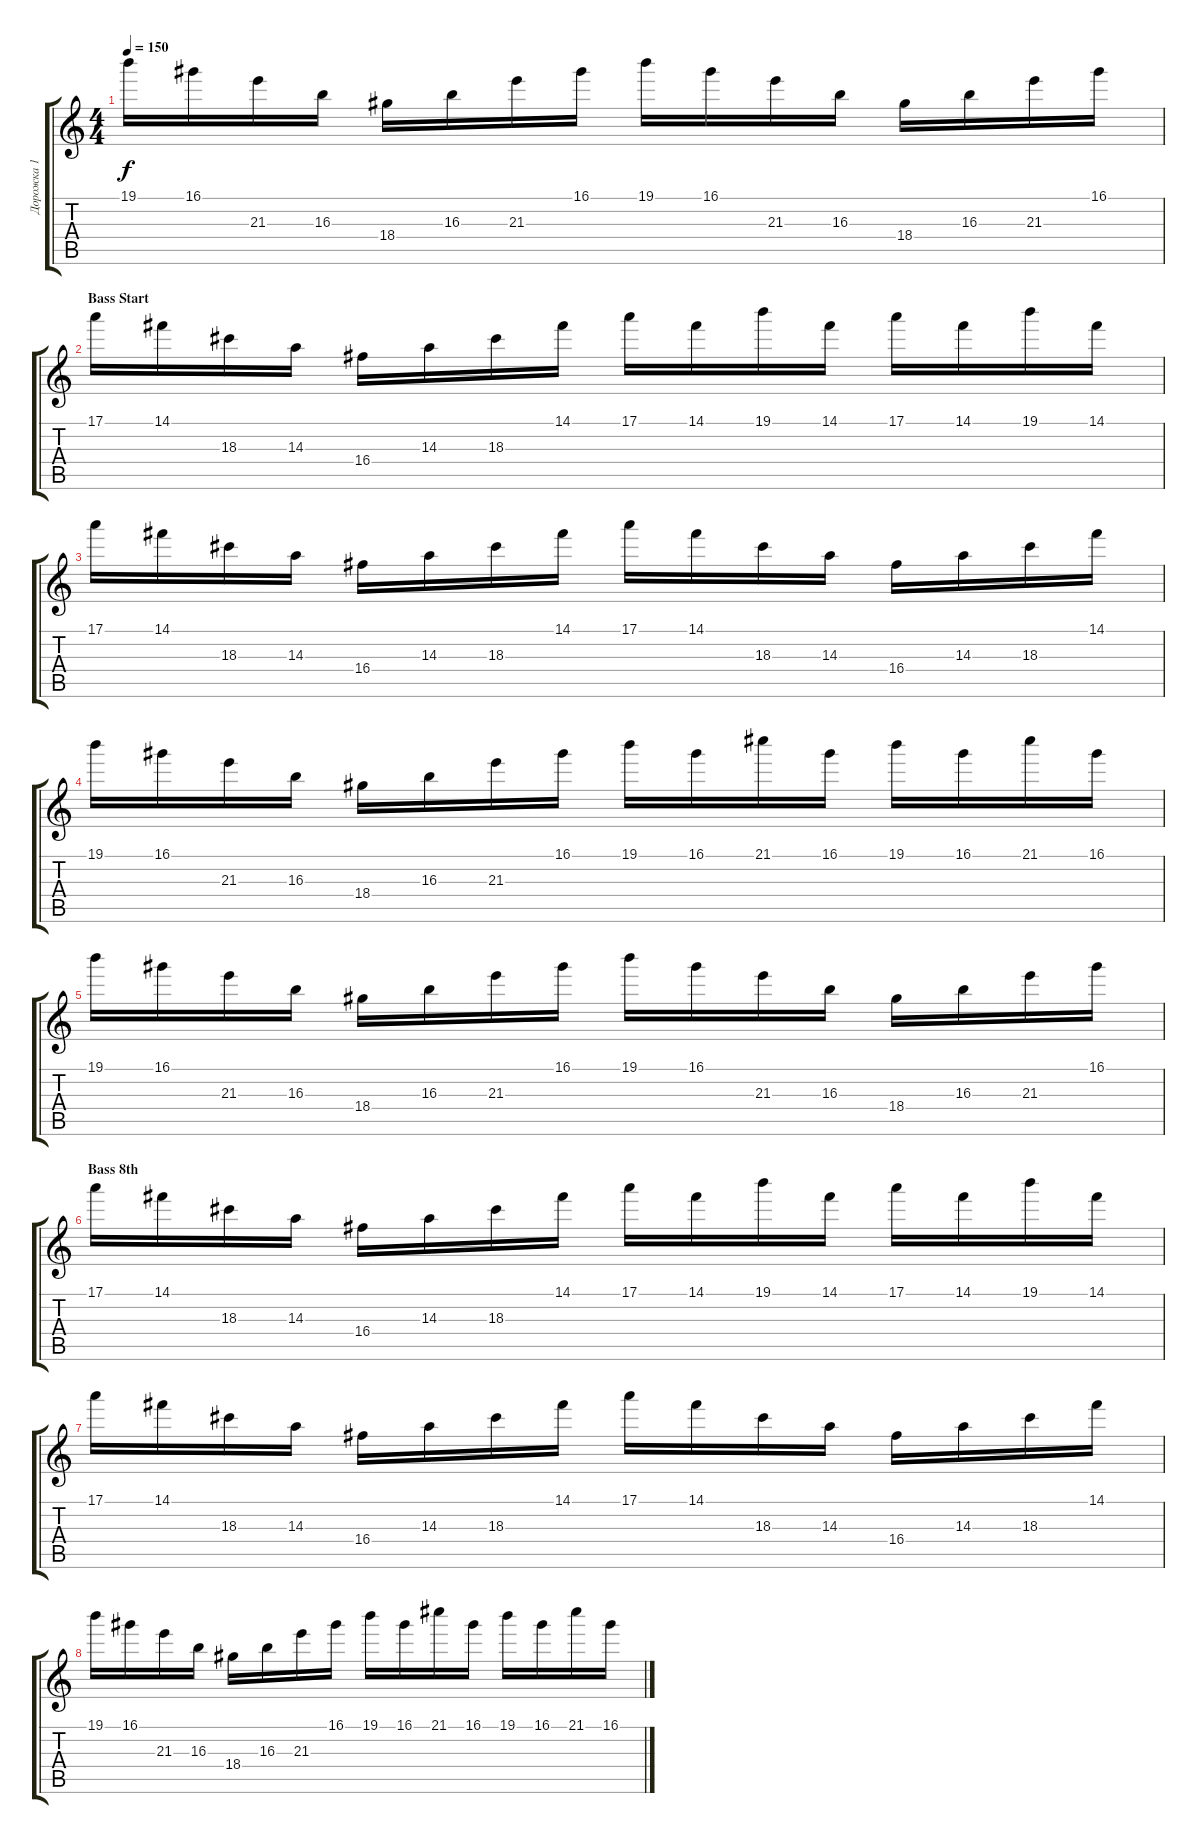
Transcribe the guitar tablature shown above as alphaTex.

\track ("Дорожка 1" "Дорожка 1") {instrument distortionguitar}
\staff {score tabs}
\tuning (E4 B3 G3 D3 A2 E2) {hide}
\ts (4 4)
\tempo 150
\clef g2
\ks c
19.1.16{dy f} 16.1.16 21.3.16 16.3.16 18.4.16 16.3.16 21.3.16 16.1.16 19.1.16 16.1.16 21.3.16 16.3.16 18.4.16 16.3.16 21.3.16 16.1.16 |
\section ("" "Bass Start")
17.1.16 14.1.16 18.3.16 14.3.16 16.4.16 14.3.16 18.3.16 14.1.16 17.1.16 14.1.16 19.1.16 14.1.16 17.1.16 14.1.16 19.1.16 14.1.16 |
17.1.16 14.1.16 18.3.16 14.3.16 16.4.16 14.3.16 18.3.16 14.1.16 17.1.16 14.1.16 18.3.16 14.3.16 16.4.16 14.3.16 18.3.16 14.1.16 |
19.1.16 16.1.16 21.3.16 16.3.16 18.4.16 16.3.16 21.3.16 16.1.16 19.1.16 16.1.16 21.1.16 16.1.16 19.1.16 16.1.16 21.1.16 16.1.16 |
19.1.16 16.1.16 21.3.16 16.3.16 18.4.16 16.3.16 21.3.16 16.1.16 19.1.16 16.1.16 21.3.16 16.3.16 18.4.16 16.3.16 21.3.16 16.1.16 |
\section ("" "Bass 8th")
17.1.16 14.1.16 18.3.16 14.3.16 16.4.16 14.3.16 18.3.16 14.1.16 17.1.16 14.1.16 19.1.16 14.1.16 17.1.16 14.1.16 19.1.16 14.1.16 |
17.1.16 14.1.16 18.3.16 14.3.16 16.4.16 14.3.16 18.3.16 14.1.16 17.1.16 14.1.16 18.3.16 14.3.16 16.4.16 14.3.16 18.3.16 14.1.16 |
19.1.16 16.1.16 21.3.16 16.3.16 18.4.16 16.3.16 21.3.16 16.1.16 19.1.16 16.1.16 21.1.16 16.1.16 19.1.16 16.1.16 21.1.16 16.1.16
